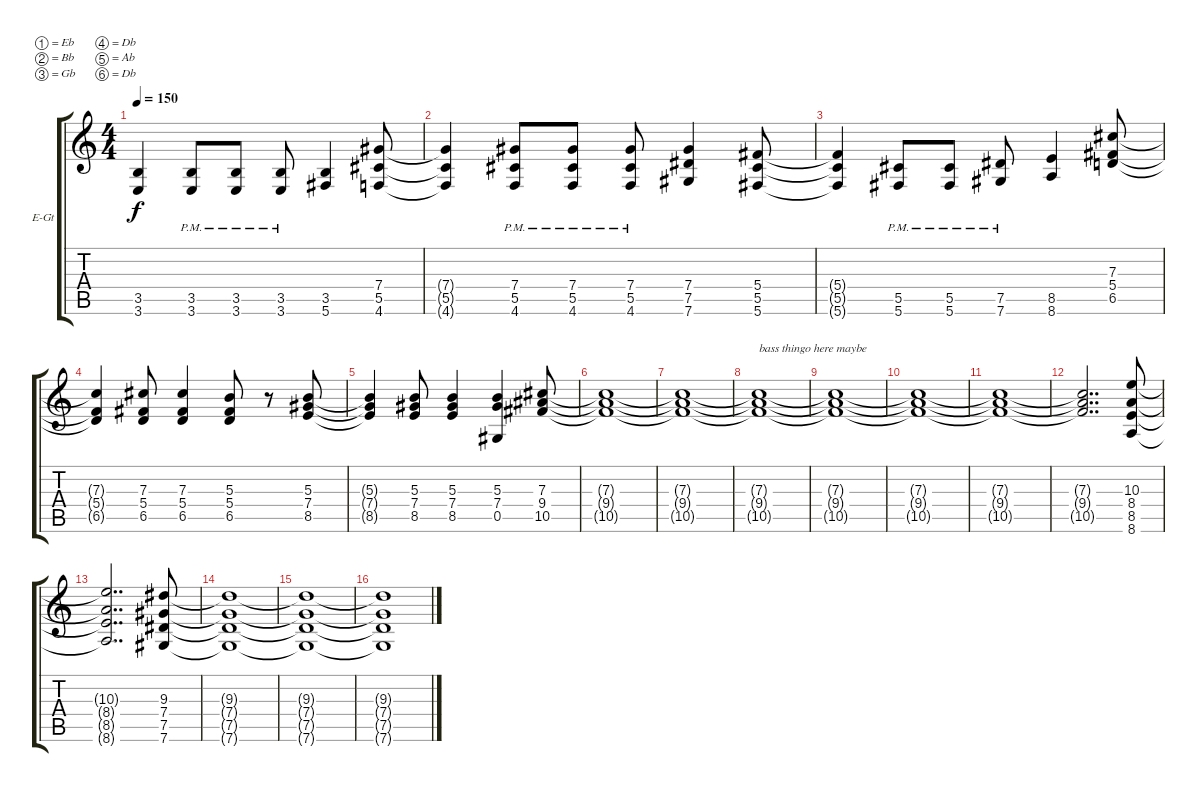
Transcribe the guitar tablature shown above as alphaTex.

\bracketExtendMode groupsimilarinstruments
\firstSystemTrackNameOrientation horizontal
\otherSystemsTrackNameOrientation horizontal
\track ("Electric Guitar" "E-Gt") {instrument overdrivenguitar}
\staff {score tabs}
\tuning (Eb4 Bb3 Gb3 Db3 Ab2 Db2)
\ts (4 4)
\tempo 150
\clef g2
\scale
0.333333
\ks c
(3.5{t} 3.6{t}).4{dy f} (3.6{pm} 3.5{pm}).8 (3.5{pm} 3.6{pm}).8 (3.6{pm} 3.5{pm}).8 (3.5 5.6).4 (4.6 5.5 7.4).8 |
\scale
0.333333 (7.4{t} 5.5{t} 4.6{t}).4 (4.6{pm} 5.5{pm} 7.4{pm}).8 (4.6{pm} 5.5{pm} 7.4{pm}).8 (4.6{pm} 5.5{pm} 7.4{pm}).8 (7.6 7.5 7.4).4 (5.6 5.5 5.4).8 |
\scale
0.333333 (5.6{t} 5.5{t} 5.4{t}).4 (5.6{pm} 5.5{pm}).8 (5.5{pm} 5.6{pm}).8 (7.5{pm} 7.6{pm}).8 (8.6 8.5).4 (6.5 5.4 7.3).8 |
\scale
0.333333 (6.5{t} 5.4{t} 7.3{t}).4 (6.5 5.4 7.3).8 (6.5 5.4 7.3).4 (6.5 5.4 5.3).8 r.8 (8.5 7.4 5.3).8 |
\scale
0.333333 (8.5{t} 7.4{t} 5.3{t}).4 (8.5 7.4 5.3).8 (8.5 7.4 5.3).4 (0.5 7.4 5.3).4 (10.5 9.4 7.3).8 |
\scale
0.333333 (10.5{t} 9.4{t} 7.3{t}).1 |
\scale
0.333333 (10.5{t} 9.4{t} 7.3{t}).1 |
\scale
0.333333 (10.5{t} 9.4{t} 7.3{t}).1{txt "bass thingo here maybe"} |
\scale
0.333333 (10.5{t} 9.4{t} 7.3{t}).1 |
\scale
0.333333 (7.3{t} 9.4{t} 10.5{t}).1 |
\scale
0.333333 (10.5{t} 9.4{t} 7.3{t}).1 |
\scale
0.333333 (7.3{t} 9.4{t} 10.5{t}).2{dd} (8.6 8.5 8.4 10.3).8 |
\scale
0.333333 (10.3{t} 8.4{t} 8.5{t} 8.6{t}).2{dd} (7.6 7.5 7.4 9.3).8 |
\scale
0.333333 (7.6{t} 7.5{t} 7.4{t} 9.3{t}).1 |
\scale
0.333333 (9.3{t} 7.4{t} 7.5{t} 7.6{t}).1 |
\scale
0.333333 (7.6{t} 7.5{t} 7.4{t} 9.3{t}).1
